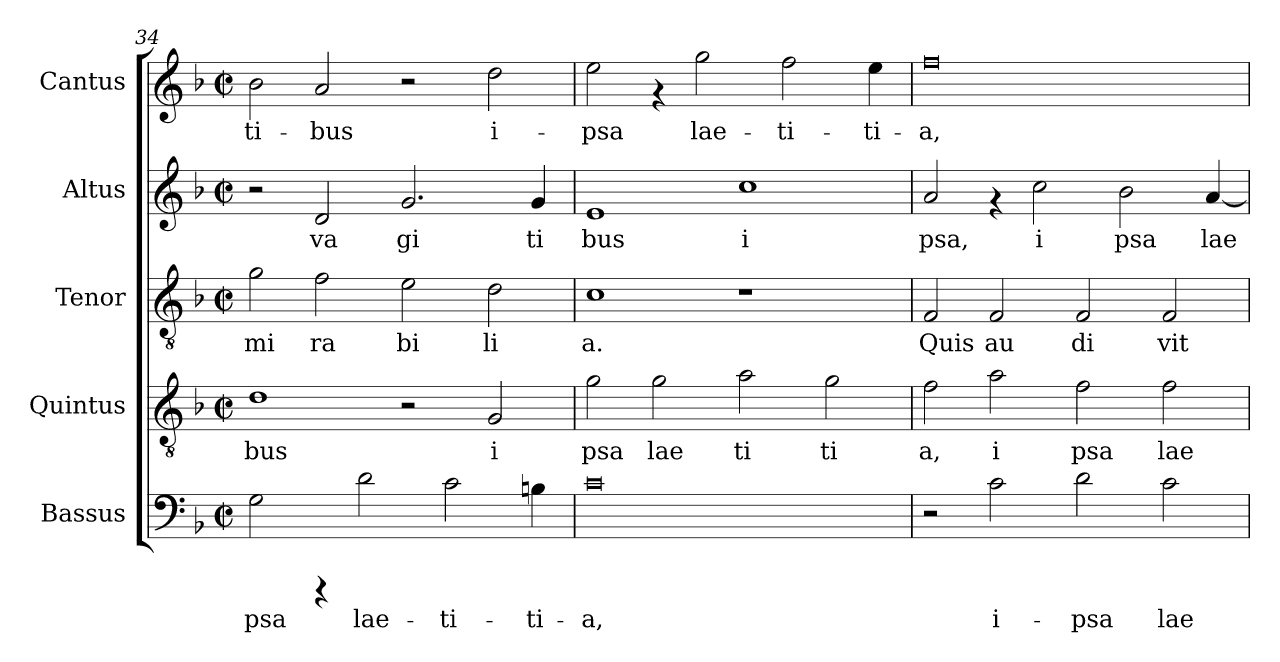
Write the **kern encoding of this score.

**kern	**text	**kern	**text	**kern	**text	**kern	**text	**kern	**text
*part5	*part5	*part4	*part4	*part3	*part3	*part2	*part2	*part1	*part1
*staff5	*staff5	*staff4	*staff4	*staff3	*staff3	*staff2	*staff2	*staff1	*staff1
*I"Bassus	*	*I"Quintus	*	*I"Tenor	*	*I"Altus	*	*I"Cantus	*
*clefF4	*	*clefGv2	*	*clefGv2	*	*clefG2	*	*clefG2	*
*k[b-]	*	*k[b-]	*	*k[b-]	*	*k[b-]	*	*k[b-]	*
*F:	*	*F:	*	*F:	*	*F:	*	*F:	*
*M2/2	*	*M2/2	*	*M2/2	*	*M2/2	*	*M2/2	*
*met(c|)	*	*met(c|)	*	*met(c|)	*	*met(c|)	*	*met(c|)	*
=34	=34	=34	=34	=34	=34	=34	=34	=34	=34
!	!LO:LY:b:cj	!	!LO:LY:b:cj	!	!LO:LY:b:cj	!	!	!	!LO:LY:b:cj
2G\	-psa	1d	bus	2g\	mi	2r	.	2b-\	-ti-
!	!	!	!	!	!LO:LY:b:cj	!	!LO:LY:b:cj	!	!LO:LY:b:cj
4rCCC	.	.	.	2f\	ra	2d/	va	2a/	-bus
!	!LO:LY:b:cj	!	!	!	!	!	!	!	!
2d\	lae-	.	.	.	.	.	.	.	.
!	!	!	!	!	!LO:LY:b:cj	!	!LO:LY:b:cj	!	!
.	.	2r	.	2e\	bi	2.g/	gi	2r	.
!	!LO:LY:b:cj	!	!	!	!	!	!	!	!
2c\	-ti-	.	.	.	.	.	.	.	.
!	!	!	!LO:LY:b:cj	!	!LO:LY:b:cj	!	!	!	!LO:LY:b:cj
.	.	2G/	i	2d\	li	.	.	2dd\	i-
!	!LO:LY:b:cj	!	!	!	!	!	!LO:LY:b:cj	!	!
4Bn\	-ti-	.	.	.	.	4g/	ti	.	.
=35	=35	=35	=35	=35	=35	=35	=35	=35	=35
!	!LO:LY:b:cj	!	!LO:LY:b:cj	!	!LO:LY:b:cj	!	!LO:LY:b:cj	!	!LO:LY:b:cj
0c	-a,	2g\	psa	1c	a.	1e	bus	2ee\	-psa
!	!	!	!LO:LY:b:cj	!	!	!	!	!	!
.	.	2g\	lae	.	.	.	.	4rf	.
!	!	!	!	!	!	!	!	!	!LO:LY:b:cj
.	.	.	.	.	.	.	.	2gg\	lae-
!	!	!	!LO:LY:b:cj	!	!	!	!LO:LY:b:cj	!	!
.	.	2a\	ti	1r	.	1cc	i	.	.
!	!	!	!	!	!	!	!	!	!LO:LY:b:cj
.	.	.	.	.	.	.	.	2ff\	-ti-
!	!	!	!LO:LY:b:cj	!	!	!	!	!	!
.	.	2g\	ti	.	.	.	.	.	.
!	!	!	!	!	!	!	!	!	!LO:LY:b:cj
.	.	.	.	.	.	.	.	4ee\	-ti-
=36	=36	=36	=36	=36	=36	=36	=36	=36	=36
!	!	!	!LO:LY:b:cj	!	!LO:LY:b:cj	!	!LO:LY:b:cj	!	!LO:LY:b:cj
2r	.	2f\	a,	2F/	Quis	2a/	psa,	0ff	-a,
!	!LO:LY:b:cj	!	!LO:LY:b:cj	!	!LO:LY:b:cj	!	!	!	!
2c\	i-	2a\	i	2F/	au	4rf	.	.	.
!	!	!	!	!	!	!	!LO:LY:b:cj	!	!
.	.	.	.	.	.	2cc\	i	.	.
!	!LO:LY:b:cj	!	!LO:LY:b:cj	!	!LO:LY:b:cj	!	!	!	!
2d\	-psa	2f\	psa	2F/	di	.	.	.	.
!	!	!	!	!	!	!	!LO:LY:b:cj	!	!
.	.	.	.	.	.	2b-\	psa	.	.
!	!LO:LY:b:cj	!	!LO:LY:b:cj	!	!LO:LY:b:cj	!	!	!	!
2c\	lae-	2f\	lae	2F/	vit	.	.	.	.
!	!	!	!	!	!	!	!LO:LY:b:cj	!	!
.	.	.	.	.	.	[<4a/	lae	.	.
=	=	=	=	=	=	=	=	=	=
*-	*-	*-	*-	*-	*-	*-	*-	*-	*-
